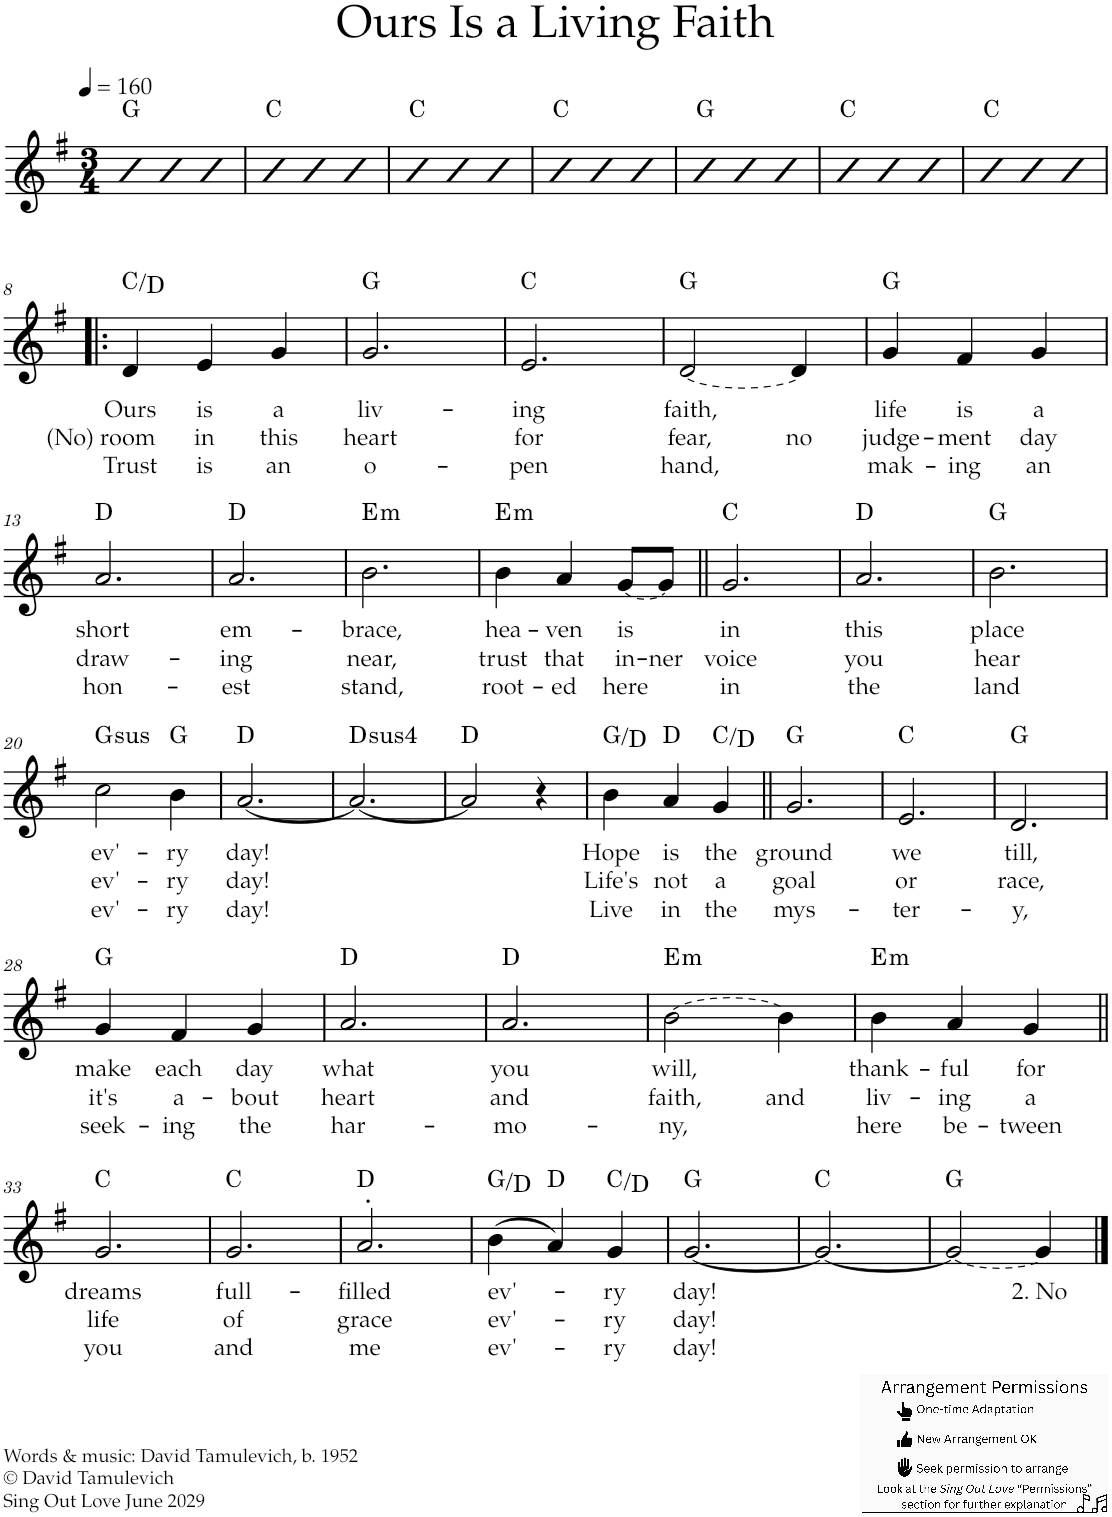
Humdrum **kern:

**kern	**text	**text	**text	**harte
*part1	*part1	*part1	*part1	*part1
*staff1	*staff1	*staff1	*staff1	*
*I"Voice	*	*	*	*
*I'Voice	*	*	*	*
*clefG2	*	*	*	*
*k[f#]	*	*	*	*
*M3/4	*	*	*	*
*MM160	*	*	*	*
=1	=1	=1	=1	=1
4b	.	.	.	G:maj
4b	.	.	.	.
4b	.	.	.	.
=2	=2	=2	=2	=2
4b	.	.	.	C:maj
4b	.	.	.	.
4b	.	.	.	.
=3	=3	=3	=3	=3
4b	.	.	.	C:maj
4b	.	.	.	.
4b	.	.	.	.
=4	=4	=4	=4	=4
4b	.	.	.	C:maj
4b	.	.	.	.
4b	.	.	.	.
=5	=5	=5	=5	=5
4b	.	.	.	G:maj
4b	.	.	.	.
4b	.	.	.	.
=6	=6	=6	=6	=6
4b	.	.	.	C:maj
4b	.	.	.	.
4b	.	.	.	.
=7	=7	=7	=7	=7
4b	.	.	.	C:maj
4b	.	.	.	.
4b	.	.	.	.
!!LO:LB:g=z
=8!|:	=8!|:	=8!|:	=8!|:	=8!|:
!	!LO:LY:b	!LO:LY:b	!LO:LY:b	!
4d/	Ours	(No) room	Trust	C:maj/2
!	!LO:LY:b	!LO:LY:b	!LO:LY:b	!
4e/	is	in	is	.
!	!LO:LY:b	!LO:LY:b	!LO:LY:b	!
4g/	a	this	an	.
=9	=9	=9	=9	=9
!	!LO:LY:b	!LO:LY:b	!LO:LY:b	!
2.g/	liv-	heart	o-	G:maj
=10	=10	=10	=10	=10
!	!LO:LY:b	!LO:LY:b	!LO:LY:b	!
2.e/	-ing	for	-pen	C:maj
=11	=11	=11	=11	=11
!LO:T:dash	!LO:LY:b	!LO:LY:b	!LO:LY:b	!
[2d/	faith,	fear,	hand,	G:maj
!	!	!LO:LY:b	!	!
4d/]	.	no	.	.
=12	=12	=12	=12	=12
!	!LO:LY:b	!LO:LY:b	!LO:LY:b	!
4g/	life	judge-	mak-	G:maj
!	!LO:LY:b	!LO:LY:b	!LO:LY:b	!
4f#/	is	-ment	-ing	.
!	!LO:LY:b	!LO:LY:b	!LO:LY:b	!
4g/	a	day	an	.
!!LO:LB:g=z
=13	=13	=13	=13	=13
!	!LO:LY:b	!LO:LY:b	!LO:LY:b	!
2.a/	short	draw-	hon-	D:maj
=14	=14	=14	=14	=14
!	!LO:LY:b	!LO:LY:b	!LO:LY:b	!
2.a/	em-	-ing	-est	D:maj
=15	=15	=15	=15	=15
!	!LO:LY:b	!LO:LY:b	!LO:LY:b	!LO:H:kt=m
2.b\	-brace,	near,	stand,	E:min
=16	=16	=16	=16	=16
!	!LO:LY:b	!LO:LY:b	!LO:LY:b	!LO:H:kt=m
4b\	hea-	trust	root-	E:min
!	!LO:LY:b	!LO:LY:b	!LO:LY:b	!
4a/	-ven	that	-ed	.
!LO:T:dash	!LO:LY:b	!LO:LY:b	!LO:LY:b	!
[8g/L	is	in-	here	.
!	!	!LO:LY:b	!	!
8g/J]	.	-ner	.	.
=17||	=17||	=17||	=17||	=17||
!	!LO:LY:b	!LO:LY:b	!LO:LY:b	!
2.g/	in	voice	in	C:maj
=18	=18	=18	=18	=18
!	!LO:LY:b	!LO:LY:b	!LO:LY:b	!
2.a/	this	you	the	D:maj
=19	=19	=19	=19	=19
!	!LO:LY:b	!LO:LY:b	!LO:LY:b	!
2.b\	place	hear	land	G:maj
!!LO:LB:g=z
=20	=20	=20	=20	=20
!	!LO:LY:b	!LO:LY:b	!LO:LY:b	!LO:H:kt=sus
2cc\	ev'-	ev'-	ev'-	G:sus4
!	!LO:LY:b	!LO:LY:b	!LO:LY:b	!
4b\	-ry	-ry	-ry	G:maj
=21	=21	=21	=21	=21
!	!LO:LY:b	!LO:LY:b	!LO:LY:b	!
[2.a/	day!	day!	day!	D:maj
=22	=22	=22	=22	=22
!	!	!	!	!LO:H:kt=4
2.a/_	.	.	.	D:sus4
=23	=23	=23	=23	=23
2a/]	.	.	.	D:maj
4r	.	.	.	.
=24	=24	=24	=24	=24
!	!LO:LY:b	!LO:LY:b	!LO:LY:b	!
4b\	Hope	Life's	Live	G:maj/5
!	!LO:LY:b	!LO:LY:b	!LO:LY:b	!
4a/	is	not	in	D:maj
!	!LO:LY:b	!LO:LY:b	!LO:LY:b	!
4g/	the	a	the	C:maj/2
=25||	=25||	=25||	=25||	=25||
!	!LO:LY:b	!LO:LY:b	!LO:LY:b	!
2.g/	ground	goal	mys-	G:maj
=26	=26	=26	=26	=26
!	!LO:LY:b	!LO:LY:b	!LO:LY:b	!
2.e/	we	or	-ter-	C:maj
=27	=27	=27	=27	=27
!	!LO:LY:b	!LO:LY:b	!LO:LY:b	!
2.d/	till,	race,	-y,	G:maj
!!LO:LB:g=z
=28	=28	=28	=28	=28
!	!LO:LY:b	!LO:LY:b	!LO:LY:b	!
4g/	make	it's	seek-	G:maj
!	!LO:LY:b	!LO:LY:b	!LO:LY:b	!
4f#/	each	a-	-ing	.
!	!LO:LY:b	!LO:LY:b	!LO:LY:b	!
4g/	day	-bout	the	.
=29	=29	=29	=29	=29
!	!LO:LY:b	!LO:LY:b	!LO:LY:b	!
2.a/	what	heart	har-	D:maj
=30	=30	=30	=30	=30
!	!LO:LY:b	!LO:LY:b	!LO:LY:b	!
2.a/	you	and	-mo-	D:maj
=31	=31	=31	=31	=31
!LO:T:dash	!LO:LY:b	!LO:LY:b	!LO:LY:b	!LO:H:kt=m
[2b\	will,	faith,	-ny,	E:min
!	!	!LO:LY:b	!	!
4b\]	.	and	.	.
=32	=32	=32	=32	=32
!	!LO:LY:b	!LO:LY:b	!LO:LY:b	!LO:H:kt=m
4b\	thank-	liv-	here	E:min
!	!LO:LY:b	!LO:LY:b	!LO:LY:b	!
4a/	-ful	-ing	be-	.
!	!LO:LY:b	!LO:LY:b	!LO:LY:b	!
4g/	for	a	-tween	.
!!LO:LB:g=z
=33||	=33||	=33||	=33||	=33||
!	!LO:LY:b	!LO:LY:b	!LO:LY:b	!
2.g/	dreams	life	you	C:maj
=34	=34	=34	=34	=34
!	!LO:LY:b	!LO:LY:b	!LO:LY:b	!
2.g/	full-	of	and	C:maj
=35	=35	=35	=35	=35
!	!LO:LY:b	!LO:LY:b	!LO:LY:b	!
2.a'>/	-ﬁlled	grace	me	D:maj
=36	=36	=36	=36	=36
!	!LO:LY:b	!LO:LY:b	!LO:LY:b	!
(>4b\	ev'-	ev'-	ev'-	G:maj/5
4a/)	.	.	.	D:maj
!	!LO:LY:b	!LO:LY:b	!LO:LY:b	!
4g/	-ry	-ry	-ry	C:maj/2
=37	=37	=37	=37	=37
!	!LO:LY:b	!LO:LY:b	!LO:LY:b	!
[2.g/	day!	day!	day!	G:maj
=38	=38	=38	=38	=38
2.g/_	.	.	.	C:maj
=39	=39	=39	=39	=39
2g/_	.	.	.	G:maj
!	!LO:LY:b	!	!	!
4g/]	2. No	.	.	.
==	==	==	==	==
*-	*-	*-	*-	*-
